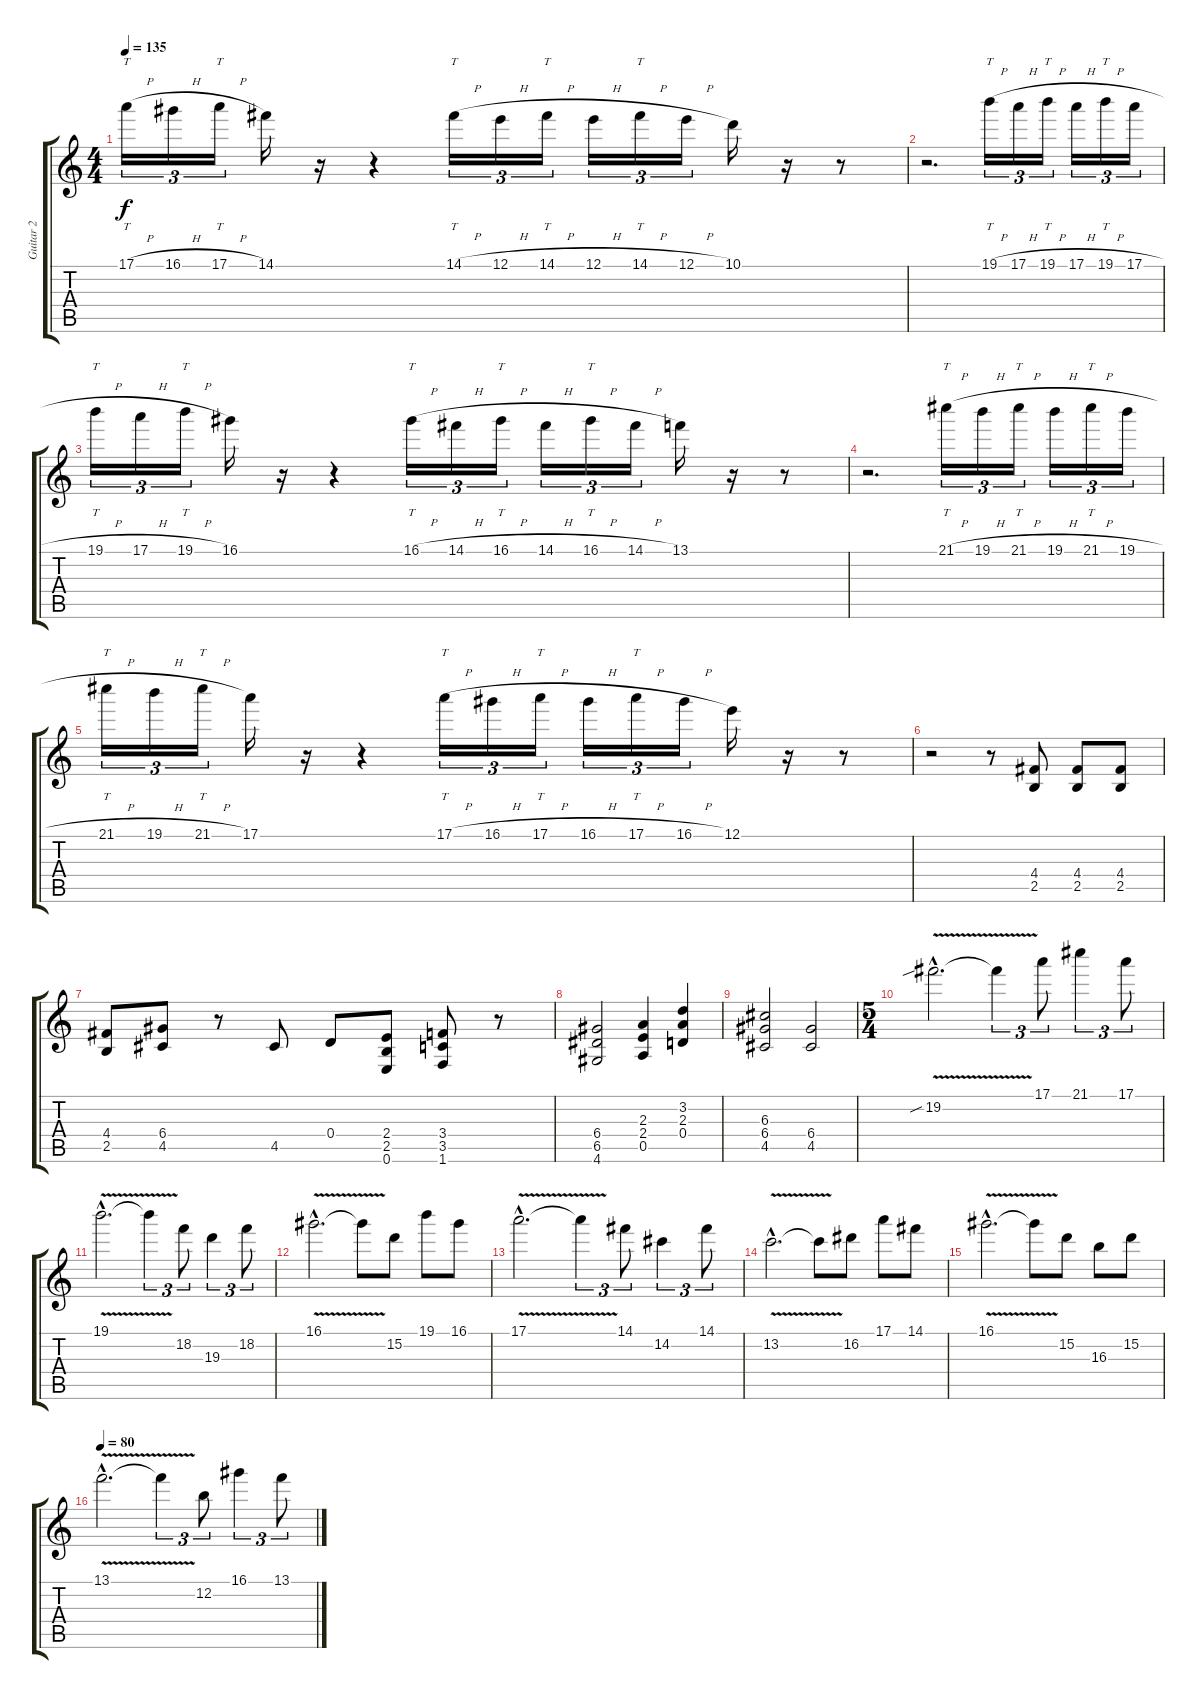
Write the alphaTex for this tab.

\track ("Guitar 2" "Guitar 2") {instrument distortionguitar}
\staff {score tabs}
\tuning (E4 B3 G3 D3 A2 E2) {hide}
\ts (4 4)
\tempo 135
\clef g2
\ks c
17.1{h}.16{tt tu (3 2) dy f} 16.1{h}.16{tu (3 2)} 17.1{h}.16{tt tu (3 2)} 14.1.16 r.16 r.4 14.1{h}.16{tt tu (3 2)} 12.1{h}.16{tu (3 2)} 14.1{h}.16{tt tu (3 2)} 12.1{h}.16{tu (3 2)} 14.1{h}.16{tt tu (3 2)} 12.1{h}.16{tu (3 2)} 10.1.16 r.16 r.8 |
r.2{d} 19.1{h}.16{tt tu (3 2)} 17.1{h}.16{tu (3 2)} 19.1{h}.16{tt tu (3 2)} 17.1{h}.16{tu (3 2)} 19.1{h}.16{tt tu (3 2)} 17.1{h}.16{tu (3 2)} |
19.1{h}.16{tt tu (3 2)} 17.1{h}.16{tu (3 2)} 19.1{h}.16{tt tu (3 2)} 16.1.16 r.16 r.4 16.1{h}.16{tt tu (3 2)} 14.1{h}.16{tu (3 2)} 16.1{h}.16{tt tu (3 2)} 14.1{h}.16{tu (3 2)} 16.1{h}.16{tt tu (3 2)} 14.1{h}.16{tu (3 2)} 13.1.16 r.16 r.8 |
r.2{d} 21.1{h}.16{tt tu (3 2)} 19.1{h}.16{tu (3 2)} 21.1{h}.16{tt tu (3 2)} 19.1{h}.16{tu (3 2)} 21.1{h}.16{tt tu (3 2)} 19.1{h}.16{tu (3 2)} |
21.1{h}.16{tt tu (3 2)} 19.1{h}.16{tu (3 2)} 21.1{h}.16{tt tu (3 2)} 17.1.16 r.16 r.4 17.1{h}.16{tt tu (3 2)} 16.1{h}.16{tu (3 2)} 17.1{h}.16{tt tu (3 2)} 16.1{h}.16{tu (3 2)} 17.1{h}.16{tt tu (3 2)} 16.1{h}.16{tu (3 2)} 12.1.16 r.16 r.8 |
r.2 r.8 (4.4 2.5).8 (4.4 2.5).8 (4.4 2.5).8 |
(4.4 2.5).8 (6.4 4.5).8 r.8 4.5.8 0.4.8 (2.4 2.5 0.6).8 (3.4 3.5 1.6).8 r.8 |
(6.4 6.5 4.6).2 (2.3 2.4 0.5).4 (3.2 2.3 0.4).4 |
(6.3 6.4 4.5).2 (6.4 4.5).2 |
\ts (5 4)
19.2{v sib hac}.2{d} 19.2{t}.4{tu (3 2)} 17.1.8{tu (3 2)} 21.1.4{tu (3 2)} 17.1.8{tu (3 2)} |
19.1{v hac}.2{d} 19.1{t}.4{tu (3 2)} 18.2.8{tu (3 2)} 19.3.4{tu (3 2)} 18.2.8{tu (3 2)} |
16.1{v hac}.2{d} 16.1{t}.8 15.2.8 19.1.8 16.1.8 |
17.1{v hac}.2{d} 17.1{t}.4{tu (3 2)} 14.1.8{tu (3 2)} 14.2.4{tu (3 2)} 14.1.8{tu (3 2)} |
13.2{v hac}.2{d} 13.2{t}.8 16.2.8 17.1.8 14.1.8 |
16.1{v hac}.2{d} 16.1{t}.8 15.2.8 16.3.8 15.2.8 |
\tempo 80
13.1{v hac}.2{d} 13.1{t}.4{tu (3 2)} 12.2.8{tu (3 2)} 16.1.4{tu (3 2)} 13.1.8{tu (3 2)}
